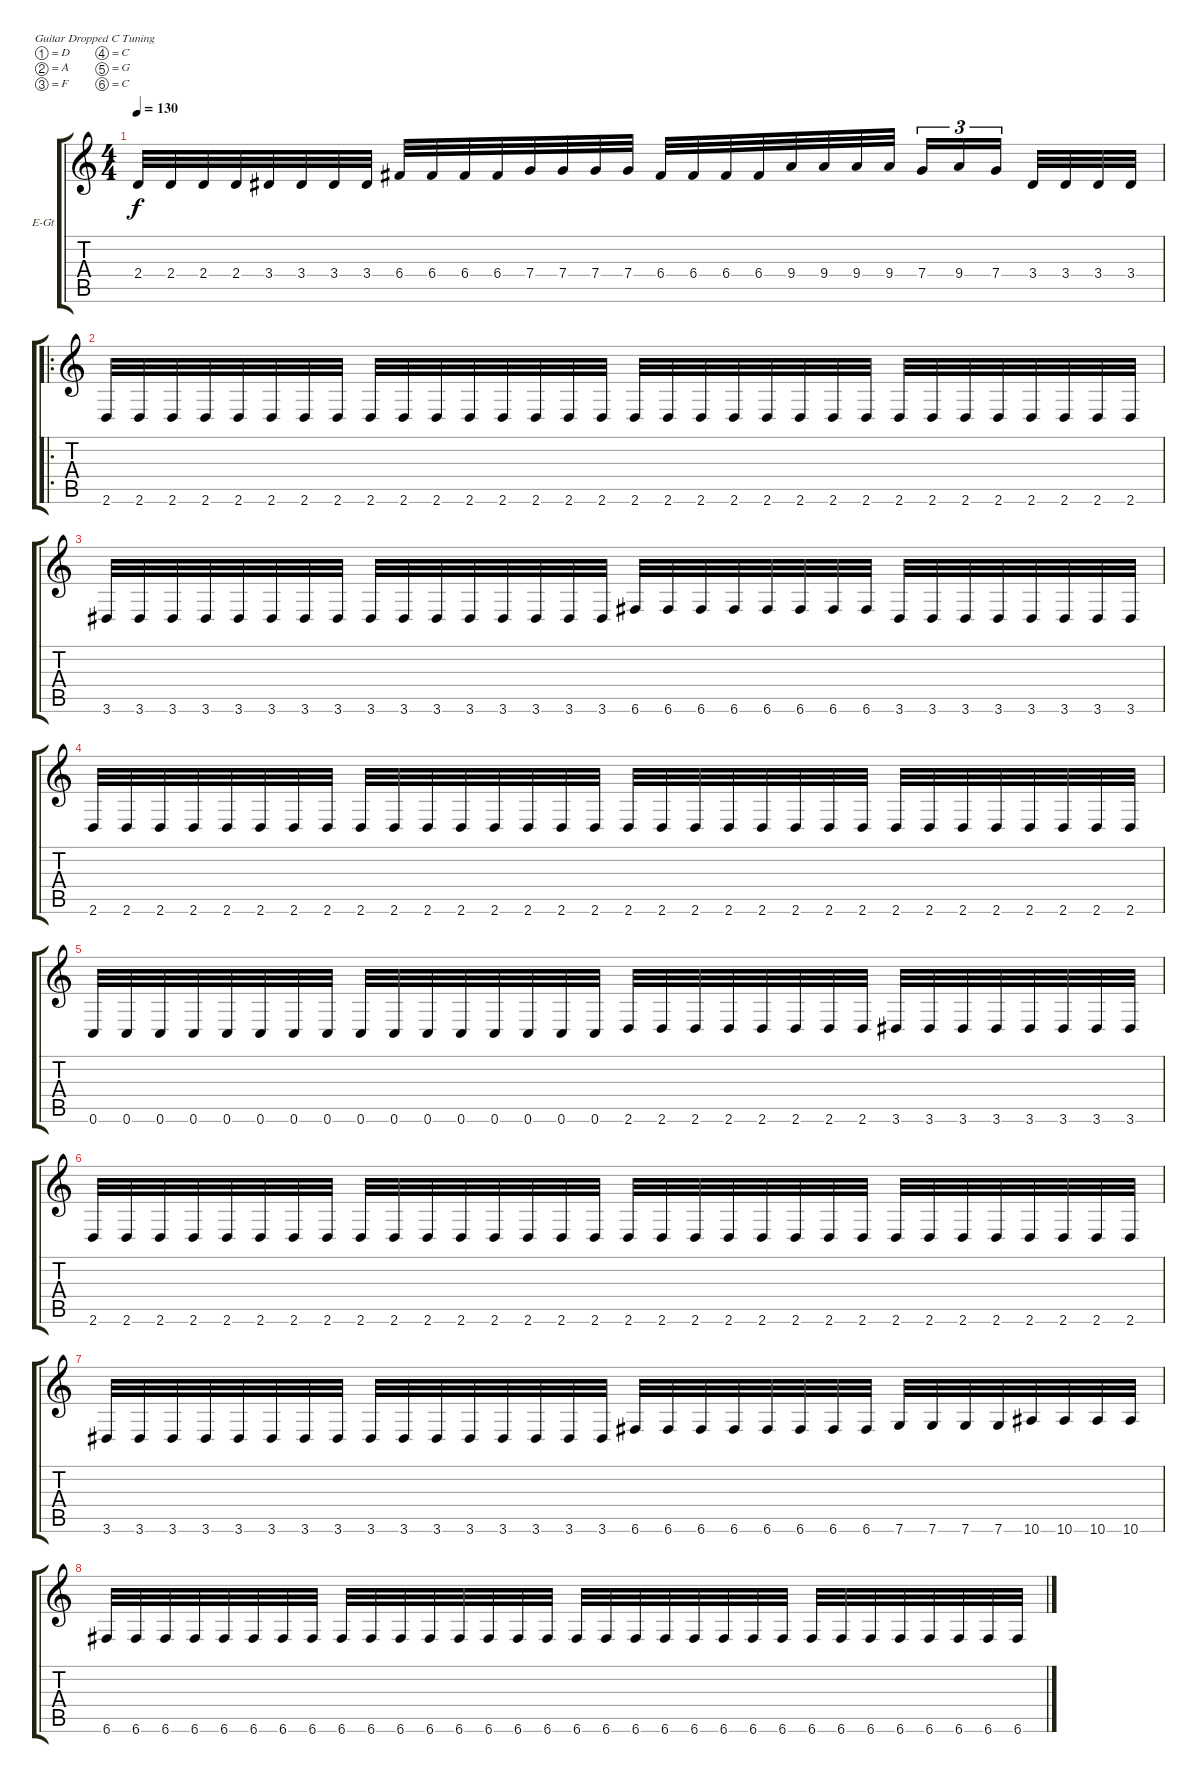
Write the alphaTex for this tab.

\bracketExtendMode groupsimilarinstruments
\firstSystemTrackNameOrientation horizontal
\otherSystemsTrackNameOrientation horizontal
\track ("Traccia 2" "E-Gt") {instrument distortionguitar}
\staff {score tabs}
\tuning (D4 A3 F3 C3 G2 C2)
\ts (4 4)
\tempo 130
\clef g2
\ks c
2.4.32{dy f} 2.4.32 2.4.32 2.4.32 3.4.32 3.4.32 3.4.32 3.4.32 6.4.32 6.4.32 6.4.32 6.4.32 7.4.32 7.4.32 7.4.32 7.4.32 6.4.32 6.4.32 6.4.32 6.4.32 9.4.32 9.4.32 9.4.32 9.4.32 7.4.16{tu (3 2)} 9.4.16{tu (3 2)} 7.4.16{tu (3 2)} 3.4.32 3.4.32 3.4.32 3.4.32 |
\ro
2.6.32 2.6.32 2.6.32 2.6.32 2.6.32 2.6.32 2.6.32 2.6.32 2.6.32 2.6.32 2.6.32 2.6.32 2.6.32 2.6.32 2.6.32 2.6.32 2.6.32 2.6.32 2.6.32 2.6.32 2.6.32 2.6.32 2.6.32 2.6.32 2.6.32 2.6.32 2.6.32 2.6.32 2.6.32 2.6.32 2.6.32 2.6.32 |
3.6.32 3.6.32 3.6.32 3.6.32 3.6.32 3.6.32 3.6.32 3.6.32 3.6.32 3.6.32 3.6.32 3.6.32 3.6.32 3.6.32 3.6.32 3.6.32 6.6.32 6.6.32 6.6.32 6.6.32 6.6.32 6.6.32 6.6.32 6.6.32 3.6.32 3.6.32 3.6.32 3.6.32 3.6.32 3.6.32 3.6.32 3.6.32 |
2.6.32 2.6.32 2.6.32 2.6.32 2.6.32 2.6.32 2.6.32 2.6.32 2.6.32 2.6.32 2.6.32 2.6.32 2.6.32 2.6.32 2.6.32 2.6.32 2.6.32 2.6.32 2.6.32 2.6.32 2.6.32 2.6.32 2.6.32 2.6.32 2.6.32 2.6.32 2.6.32 2.6.32 2.6.32 2.6.32 2.6.32 2.6.32 |
0.6.32 0.6.32 0.6.32 0.6.32 0.6.32 0.6.32 0.6.32 0.6.32 0.6.32 0.6.32 0.6.32 0.6.32 0.6.32 0.6.32 0.6.32 0.6.32 2.6.32 2.6.32 2.6.32 2.6.32 2.6.32 2.6.32 2.6.32 2.6.32 3.6.32 3.6.32 3.6.32 3.6.32 3.6.32 3.6.32 3.6.32 3.6.32 |
2.6.32 2.6.32 2.6.32 2.6.32 2.6.32 2.6.32 2.6.32 2.6.32 2.6.32 2.6.32 2.6.32 2.6.32 2.6.32 2.6.32 2.6.32 2.6.32 2.6.32 2.6.32 2.6.32 2.6.32 2.6.32 2.6.32 2.6.32 2.6.32 2.6.32 2.6.32 2.6.32 2.6.32 2.6.32 2.6.32 2.6.32 2.6.32 |
3.6.32 3.6.32 3.6.32 3.6.32 3.6.32 3.6.32 3.6.32 3.6.32 3.6.32 3.6.32 3.6.32 3.6.32 3.6.32 3.6.32 3.6.32 3.6.32 6.6.32 6.6.32 6.6.32 6.6.32 6.6.32 6.6.32 6.6.32 6.6.32 7.6.32 7.6.32 7.6.32 7.6.32 10.6.32 10.6.32 10.6.32 10.6.32 |
6.6.32 6.6.32 6.6.32 6.6.32 6.6.32 6.6.32 6.6.32 6.6.32 6.6.32 6.6.32 6.6.32 6.6.32 6.6.32 6.6.32 6.6.32 6.6.32 6.6.32 6.6.32 6.6.32 6.6.32 6.6.32 6.6.32 6.6.32 6.6.32 6.6.32 6.6.32 6.6.32 6.6.32 6.6.32 6.6.32 6.6.32 6.6.32
